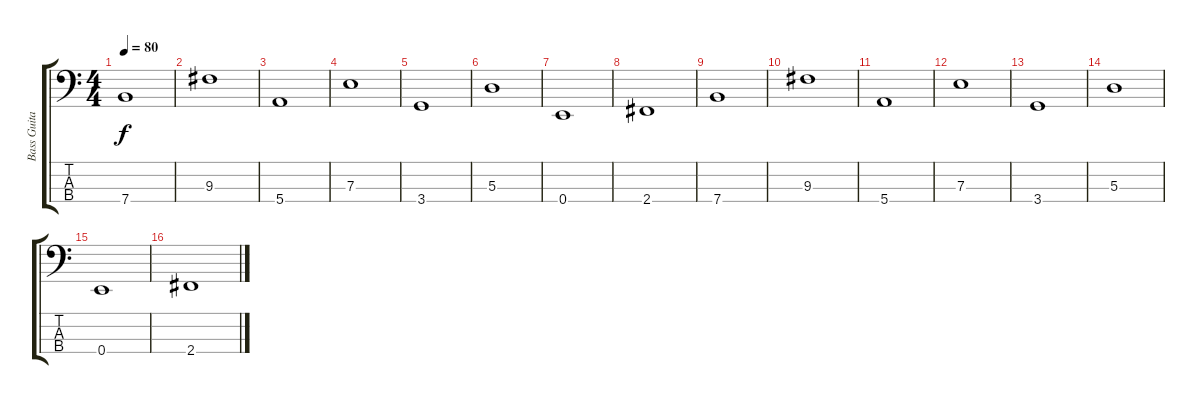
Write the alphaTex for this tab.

\track ("Bass Guitar" "Bass Guita") {instrument slapbass1}
\staff {score tabs}
\tuning (G2 D2 A1 E1) {hide}
\ts (4 4)
\tempo 80
\clef f4
\ks c
7.4.1{dy f instrument slapbass1} |
9.3.1 |
5.4.1 |
7.3.1 |
3.4.1 |
5.3.1 |
0.4.1 |
2.4.1 |
7.4.1 |
9.3.1 |
5.4.1 |
7.3.1 |
3.4.1 |
5.3.1 |
0.4.1 |
2.4.1
